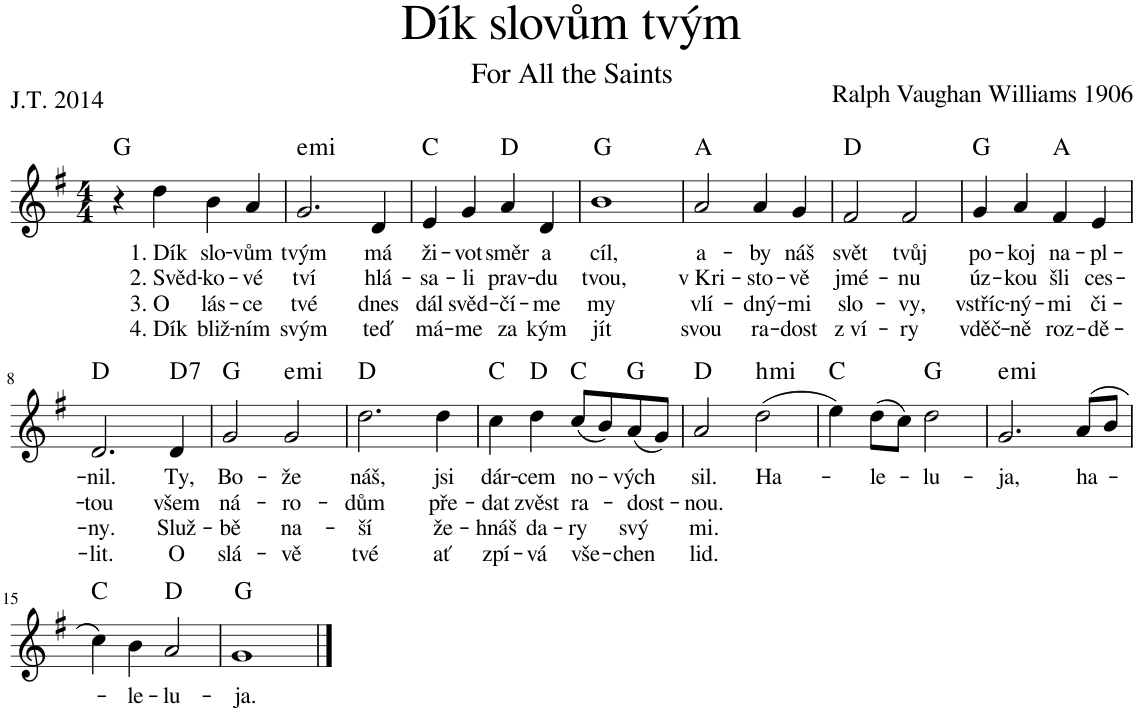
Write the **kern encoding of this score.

**kern	**text	**text	**text	**text	**harte
*part1	*part1	*part1	*part1	*part1	*part1
*staff1	*staff1	*staff1	*staff1	*staff1	*
*I"Zpěv	*	*	*	*	*
*clefG2	*	*	*	*	*
*k[f#]	*	*	*	*	*
*M4/4	*	*	*	*	*
=1	=1	=1	=1	=1	=1
4r	.	.	.	.	G:maj
!	!LO:LY:b	!LO:LY:b	!LO:LY:b	!LO:LY:b	!
4dd\	1. Dík	2. Svěd-	3. O	4. Dík	.
!	!LO:LY:b	!LO:LY:b	!LO:LY:b	!LO:LY:b	!
4b\	slo-	-ko-	lás-	bliž-	.
!	!LO:LY:b	!LO:LY:b	!LO:LY:b	!LO:LY:b	!
4a/	-vům	-vé	-ce	-ním	.
=2	=2	=2	=2	=2	=2
!	!LO:LY:b	!LO:LY:b	!LO:LY:b	!LO:LY:b	!LO:H:kt=mi
2.g/	tvým	tví	tvé	svým	E:min
!	!LO:LY:b	!LO:LY:b	!LO:LY:b	!LO:LY:b	!
4d/	má	hlá-	dnes	teď	.
=3	=3	=3	=3	=3	=3
!	!LO:LY:b	!LO:LY:b	!LO:LY:b	!LO:LY:b	!
4e/	ži-	-sa-	dál	má-	C:maj
!	!LO:LY:b	!LO:LY:b	!LO:LY:b	!LO:LY:b	!
4g/	-vot	-li	svěd-	-me	.
!	!LO:LY:b	!LO:LY:b	!LO:LY:b	!LO:LY:b	!
4a/	směr	prav-	-čí-	za	D:maj
!	!LO:LY:b	!LO:LY:b	!LO:LY:b	!LO:LY:b	!
4d/	a	-du	-me	kým	.
=4	=4	=4	=4	=4	=4
!	!LO:LY:b	!LO:LY:b	!LO:LY:b	!LO:LY:b	!
1b	cíl,	tvou,	my	jít	G:maj
=5	=5	=5	=5	=5	=5
!	!LO:LY:b	!LO:LY:b	!LO:LY:b	!LO:LY:b	!
2a/	a-	v Kri-	vlí-	svou	A:maj
!	!LO:LY:b	!LO:LY:b	!LO:LY:b	!LO:LY:b	!
4a/	-by	-sto-	-dný-	ra-	.
!	!LO:LY:b	!LO:LY:b	!LO:LY:b	!LO:LY:b	!
4g/	náš	-vě	-mi	-dost	.
=6	=6	=6	=6	=6	=6
!	!LO:LY:b	!LO:LY:b	!LO:LY:b	!LO:LY:b	!
2f#/	svět	jmé-	slo-	z ví-	D:maj
!	!LO:LY:b	!LO:LY:b	!LO:LY:b	!LO:LY:b	!
2f#/	tvůj	-nu	-vy,	-ry	.
=7	=7	=7	=7	=7	=7
!	!LO:LY:b	!LO:LY:b	!LO:LY:b	!LO:LY:b	!
4g/	po-	úz-	vstříc-	vděč-	G:maj
!	!LO:LY:b	!LO:LY:b	!LO:LY:b	!LO:LY:b	!
4a/	-koj	-kou	-ný-	-ně	.
!	!LO:LY:b	!LO:LY:b	!LO:LY:b	!LO:LY:b	!
4f#/	na-	šli	-mi	roz-	A:maj
!	!LO:LY:b	!LO:LY:b	!LO:LY:b	!LO:LY:b	!
4e/	-pl-	ces-	či-	-dě-	.
!!LO:LB:g=z
=8	=8	=8	=8	=8	=8
!	!LO:LY:b	!LO:LY:b	!LO:LY:b	!LO:LY:b	!
2.d/	-nil.	-tou	-ny.	-lit.	D:maj
!	!LO:LY:b	!LO:LY:b	!LO:LY:b	!LO:LY:b	!LO:H:kt=7
4d/	Ty,	všem	Služ-	O	D:7
=9	=9	=9	=9	=9	=9
!	!LO:LY:b	!LO:LY:b	!LO:LY:b	!LO:LY:b	!
2g/	Bo-	ná-	-bě	slá-	G:maj
!	!LO:LY:b	!LO:LY:b	!LO:LY:b	!LO:LY:b	!LO:H:kt=mi
2g/	-že	-ro-	na-	-vě	E:min
=10	=10	=10	=10	=10	=10
!	!LO:LY:b	!LO:LY:b	!LO:LY:b	!LO:LY:b	!
2.dd\	náš,	-dům	-ší	tvé	D:maj
!	!LO:LY:b	!LO:LY:b	!LO:LY:b	!LO:LY:b	!
4dd\	jsi	pře-	že-	ať	.
=11	=11	=11	=11	=11	=11
!	!LO:LY:b	!LO:LY:b	!LO:LY:b	!LO:LY:b	!
4cc\	dár-	-dat	-hnáš	zpí-	C:maj
!	!LO:LY:b	!LO:LY:b	!LO:LY:b	!LO:LY:b	!
4dd\	-cem	zvěst	da-	-vá	D:maj
!	!LO:LY:b	!LO:LY:b	!LO:LY:b	!LO:LY:b	!
(8cc/L	no-	ra-	-ry	vše-	C:maj
8b/)	.	.	.	.	.
!	!LO:LY:b	!LO:LY:b	!LO:LY:b	!LO:LY:b	!
(8a/	-vých	-dost-	svý	-chen	G:maj
8g/J)	.	.	.	.	.
=12	=12	=12	=12	=12	=12
!	!LO:LY:b	!LO:LY:b	!LO:LY:b	!LO:LY:b	!
2a/	sil.	-nou.	mi.	lid.	D:maj
!	!LO:LY:b	!	!	!	!LO:H:kt=mi
(2dd\	Ha-	.	.	.	B:min
=13	=13	=13	=13	=13	=13
4ee\)	.	.	.	.	C:maj
!	!LO:LY:b	!	!	!	!
(8dd\L	-le-	.	.	.	.
8cc\J)	.	.	.	.	.
!	!LO:LY:b	!	!	!	!
2dd\	-lu-	.	.	.	G:maj
=14	=14	=14	=14	=14	=14
!	!LO:LY:b	!	!	!	!LO:H:kt=mi
2.g/	-ja,	.	.	.	E:min
!	!LO:LY:b	!	!	!	!
(>8a/L	ha-	.	.	.	.
8b/J	.	.	.	.	.
!!LO:LB:g=z
=15	=15	=15	=15	=15	=15
4cc\)	.	.	.	.	C:maj
!	!LO:LY:b	!	!	!	!
4b\	-le-	.	.	.	.
!	!LO:LY:b	!	!	!	!
2a/	-lu-	.	.	.	D:maj
=16	=16	=16	=16	=16	=16
!	!LO:LY:b	!	!	!	!
1g	-ja.	.	.	.	G:maj
==	==	==	==	==	==
*-	*-	*-	*-	*-	*-
